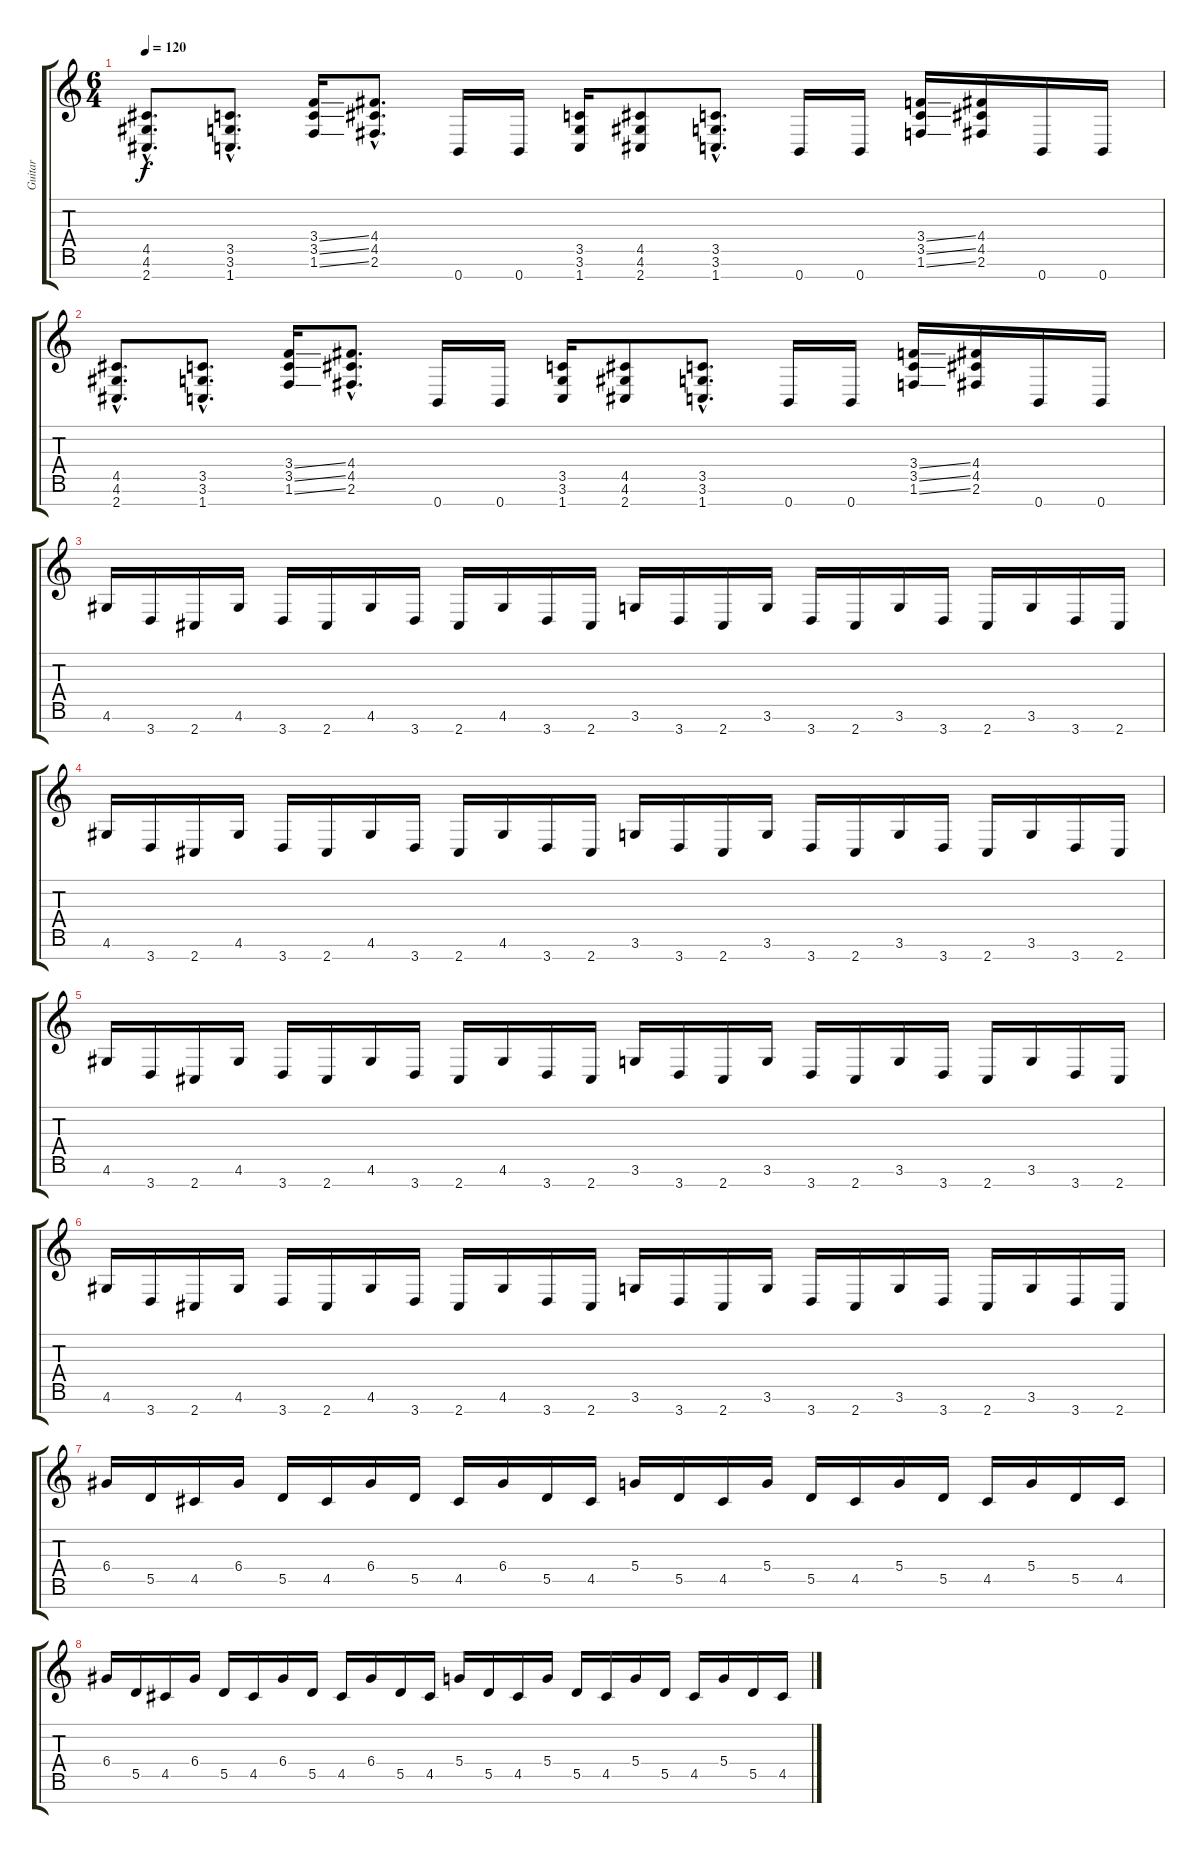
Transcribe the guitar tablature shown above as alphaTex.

\track ("Guitar" "Guitar") {instrument overdrivenguitar}
\staff {score tabs}
\tuning (E4 B3 G3 D3 A2 E2 B1) {hide}
\ts (6 4)
\tempo 120
\clef g2
\ks c
(4.5{hac} 4.6{hac} 2.7{hac}).8{d dy f} (3.5{hac} 3.6{hac} 1.7{hac}).8{d} (3.4{ss} 3.5{ss} 1.6{ss}).16 (4.4{hac} 4.5{hac} 2.6{hac}).8{d} 0.7.16 0.7.16 (3.5 3.6 1.7).16 (4.5 4.6 2.7).8 (3.5{hac} 3.6{hac} 1.7{hac}).8{d} 0.7.16 0.7.16 (3.4{ss} 3.5{ss} 1.6{ss}).16 (4.4 4.5 2.6).16 0.7.16 0.7.16 |
(4.5{hac} 4.6{hac} 2.7{hac}).8{d} (3.5{hac} 3.6{hac} 1.7{hac}).8{d} (3.4{ss} 3.5{ss} 1.6{ss}).16 (4.4{hac} 4.5{hac} 2.6{hac}).8{d} 0.7.16 0.7.16 (3.5 3.6 1.7).16 (4.5 4.6 2.7).8 (3.5{hac} 3.6{hac} 1.7{hac}).8{d} 0.7.16 0.7.16 (3.4{ss} 3.5{ss} 1.6{ss}).16 (4.4 4.5 2.6).16 0.7.16 0.7.16 |
4.6.16 3.7.16 2.7.16 4.6.16 3.7.16 2.7.16 4.6.16 3.7.16 2.7.16 4.6.16 3.7.16 2.7.16 3.6.16 3.7.16 2.7.16 3.6.16 3.7.16 2.7.16 3.6.16 3.7.16 2.7.16 3.6.16 3.7.16 2.7.16 |
4.6.16 3.7.16 2.7.16 4.6.16 3.7.16 2.7.16 4.6.16 3.7.16 2.7.16 4.6.16 3.7.16 2.7.16 3.6.16 3.7.16 2.7.16 3.6.16 3.7.16 2.7.16 3.6.16 3.7.16 2.7.16 3.6.16 3.7.16 2.7.16 |
4.6.16 3.7.16 2.7.16 4.6.16 3.7.16 2.7.16 4.6.16 3.7.16 2.7.16 4.6.16 3.7.16 2.7.16 3.6.16 3.7.16 2.7.16 3.6.16 3.7.16 2.7.16 3.6.16 3.7.16 2.7.16 3.6.16 3.7.16 2.7.16 |
4.6.16 3.7.16 2.7.16 4.6.16 3.7.16 2.7.16 4.6.16 3.7.16 2.7.16 4.6.16 3.7.16 2.7.16 3.6.16 3.7.16 2.7.16 3.6.16 3.7.16 2.7.16 3.6.16 3.7.16 2.7.16 3.6.16 3.7.16 2.7.16 |
6.4.16 5.5.16 4.5.16 6.4.16 5.5.16 4.5.16 6.4.16 5.5.16 4.5.16 6.4.16 5.5.16 4.5.16 5.4.16 5.5.16 4.5.16 5.4.16 5.5.16 4.5.16 5.4.16 5.5.16 4.5.16 5.4.16 5.5.16 4.5.16 |
6.4.16 5.5.16 4.5.16 6.4.16 5.5.16 4.5.16 6.4.16 5.5.16 4.5.16 6.4.16 5.5.16 4.5.16 5.4.16 5.5.16 4.5.16 5.4.16 5.5.16 4.5.16 5.4.16 5.5.16 4.5.16 5.4.16 5.5.16 4.5.16
